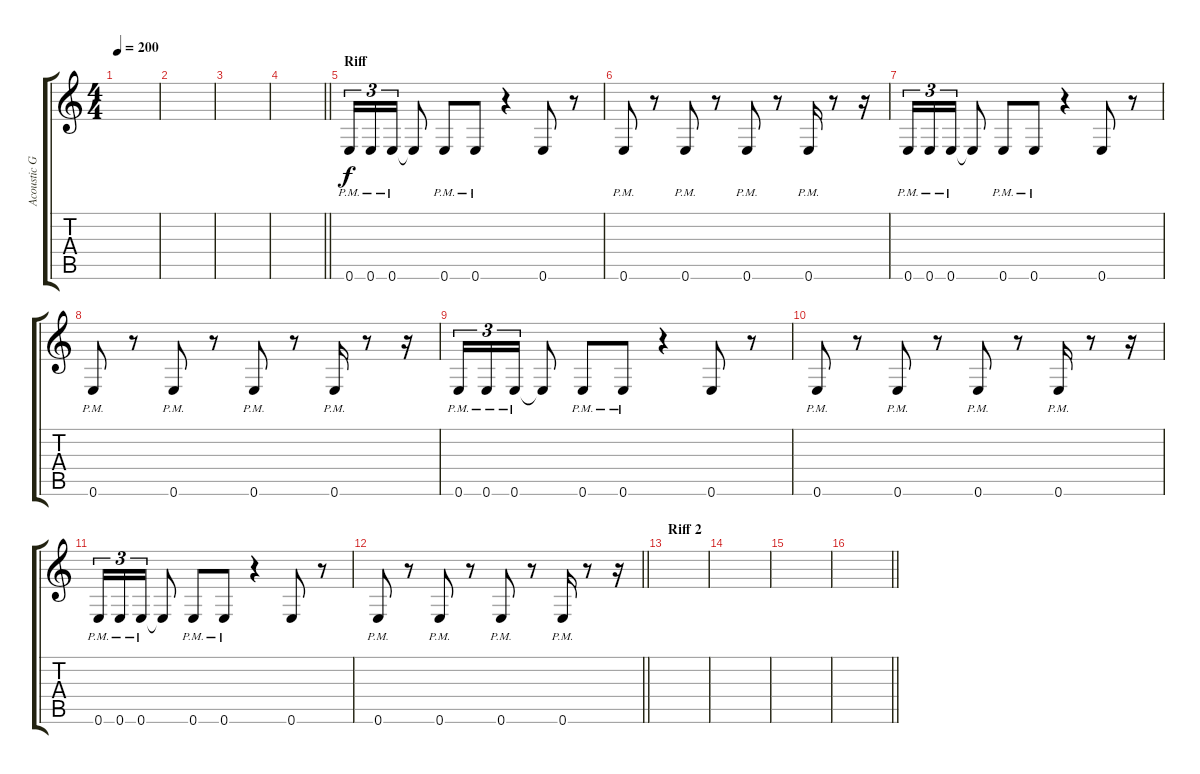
\track ("Acoustic Guitar" "Acoustic G") {instrument acousticguitarsteel}
\staff {score tabs}
\tuning (E4 B3 G3 D3 A2 E2) {hide}
\ts (4 4)
\tempo 200
\clef g2
\ks c
|
|
|
\barLineRight lightlight
|
\section ("" "Riff")
0.6{pm}.16{tu (3 2)} 0.6{pm}.16{tu (3 2)} 0.6{pm}.16{tu (3 2)} 0.6{t}.8 0.6{pm}.8 0.6{pm}.8 r.4 0.6.8 r.8 |
0.6{pm}.8 r.8 0.6{pm}.8 r.8 0.6{pm}.8 r.8 0.6{pm}.16 r.8 r.16 |
0.6{pm}.16{tu (3 2)} 0.6{pm}.16{tu (3 2)} 0.6{pm}.16{tu (3 2)} 0.6{t}.8 0.6{pm}.8 0.6{pm}.8 r.4 0.6.8 r.8 |
0.6{pm}.8 r.8 0.6{pm}.8 r.8 0.6{pm}.8 r.8 0.6{pm}.16 r.8 r.16 |
0.6{pm}.16{tu (3 2)} 0.6{pm}.16{tu (3 2)} 0.6{pm}.16{tu (3 2)} 0.6{t}.8 0.6{pm}.8 0.6{pm}.8 r.4 0.6.8 r.8 |
0.6{pm}.8 r.8 0.6{pm}.8 r.8 0.6{pm}.8 r.8 0.6{pm}.16 r.8 r.16 |
0.6{pm}.16{tu (3 2)} 0.6{pm}.16{tu (3 2)} 0.6{pm}.16{tu (3 2)} 0.6{t}.8 0.6{pm}.8 0.6{pm}.8 r.4 0.6.8 r.8 |
\barLineRight lightlight
0.6{pm}.8 r.8 0.6{pm}.8 r.8 0.6{pm}.8 r.8 0.6{pm}.16 r.8 r.16 |
\section ("" "Riff 2")
|
|
|
\barLineRight lightlight
